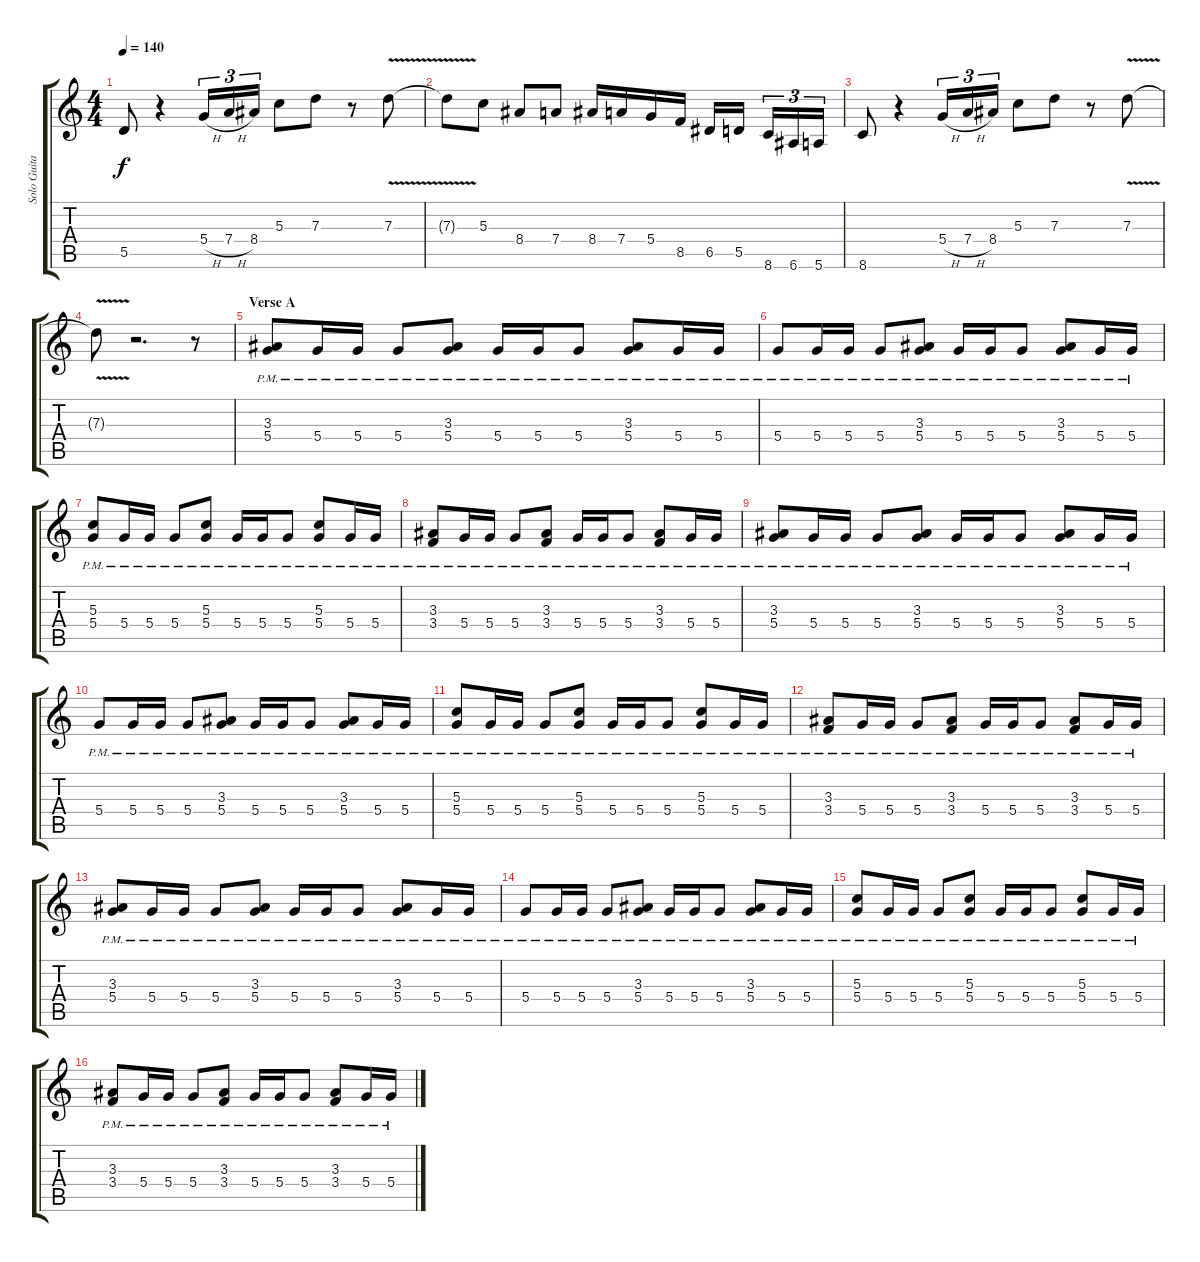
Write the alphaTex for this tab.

\track ("Solo Guitar" "Solo Guita") {instrument overdrivenguitar}
\staff {score tabs}
\tuning (E4 B3 G3 D3 A2 E2) {hide}
\ts (4 4)
\tempo 140
\clef g2
\ks c
5.5.8{dy f} r.4 5.4{h}.16{tu (3 2)} 7.4{h}.16{tu (3 2)} 8.4.16{tu (3 2)} 5.3.8 7.3.8 r.8 7.3{v}.8 |
7.3{t}.8 5.3.8 8.4.8 7.4.8 8.4.16 7.4.16 5.4.16 8.5.16 6.5.16 5.5.16 8.6.16{tu (3 2)} 6.6.16{tu (3 2)} 5.6.16{tu (3 2)} |
8.6.8 r.4 5.4{h}.16{tu (3 2)} 7.4{h}.16{tu (3 2)} 8.4.16{tu (3 2)} 5.3.8 7.3.8 r.8 7.3{v}.8 |
7.3{t}.8 r.2{d} r.8 |
\section ("" "Verse A")
(3.3{pm} 5.4{pm}).8{volume 9} 5.4{pm}.16 5.4{pm}.16 5.4{pm}.8 (3.3{pm} 5.4{pm}).8 5.4{pm}.16 5.4{pm}.16 5.4{pm}.8 (3.3{pm} 5.4{pm}).8 5.4{pm}.16 5.4{pm}.16 |
5.4{pm}.8 5.4{pm}.16 5.4{pm}.16 5.4{pm}.8 (3.3{pm} 5.4{pm}).8 5.4{pm}.16 5.4{pm}.16 5.4{pm}.8 (3.3{pm} 5.4{pm}).8 5.4{pm}.16 5.4{pm}.16 |
(5.3{pm} 5.4{pm}).8 5.4{pm}.16 5.4{pm}.16 5.4{pm}.8 (5.3{pm} 5.4{pm}).8 5.4{pm}.16 5.4{pm}.16 5.4{pm}.8 (5.3{pm} 5.4{pm}).8 5.4{pm}.16 5.4{pm}.16 |
(3.3{pm} 3.4{pm}).8 5.4{pm}.16 5.4{pm}.16 5.4{pm}.8 (3.3{pm} 3.4{pm}).8 5.4{pm}.16 5.4{pm}.16 5.4{pm}.8 (3.3{pm} 3.4{pm}).8 5.4{pm}.16 5.4{pm}.16 |
(3.3{pm} 5.4{pm}).8 5.4{pm}.16 5.4{pm}.16 5.4{pm}.8 (3.3{pm} 5.4{pm}).8 5.4{pm}.16 5.4{pm}.16 5.4{pm}.8 (3.3{pm} 5.4{pm}).8 5.4{pm}.16 5.4{pm}.16 |
5.4{pm}.8 5.4{pm}.16 5.4{pm}.16 5.4{pm}.8 (3.3{pm} 5.4{pm}).8 5.4{pm}.16 5.4{pm}.16 5.4{pm}.8 (3.3{pm} 5.4{pm}).8 5.4{pm}.16 5.4{pm}.16 |
(5.3{pm} 5.4{pm}).8 5.4{pm}.16 5.4{pm}.16 5.4{pm}.8 (5.3{pm} 5.4{pm}).8 5.4{pm}.16 5.4{pm}.16 5.4{pm}.8 (5.3{pm} 5.4{pm}).8 5.4{pm}.16 5.4{pm}.16 |
(3.3{pm} 3.4{pm}).8 5.4{pm}.16 5.4{pm}.16 5.4{pm}.8 (3.3{pm} 3.4{pm}).8 5.4{pm}.16 5.4{pm}.16 5.4{pm}.8 (3.3{pm} 3.4{pm}).8 5.4{pm}.16 5.4{pm}.16 |
(3.3{pm} 5.4{pm}).8 5.4{pm}.16 5.4{pm}.16 5.4{pm}.8 (3.3{pm} 5.4{pm}).8 5.4{pm}.16 5.4{pm}.16 5.4{pm}.8 (3.3{pm} 5.4{pm}).8 5.4{pm}.16 5.4{pm}.16 |
5.4{pm}.8 5.4{pm}.16 5.4{pm}.16 5.4{pm}.8 (3.3{pm} 5.4{pm}).8 5.4{pm}.16 5.4{pm}.16 5.4{pm}.8 (3.3{pm} 5.4{pm}).8 5.4{pm}.16 5.4{pm}.16 |
(5.3{pm} 5.4{pm}).8 5.4{pm}.16 5.4{pm}.16 5.4{pm}.8 (5.3{pm} 5.4{pm}).8 5.4{pm}.16 5.4{pm}.16 5.4{pm}.8 (5.3{pm} 5.4{pm}).8 5.4{pm}.16 5.4{pm}.16 |
(3.3{pm} 3.4{pm}).8 5.4{pm}.16 5.4{pm}.16 5.4{pm}.8 (3.3{pm} 3.4{pm}).8 5.4{pm}.16 5.4{pm}.16 5.4{pm}.8 (3.3{pm} 3.4{pm}).8 5.4{pm}.16 5.4{pm}.16
